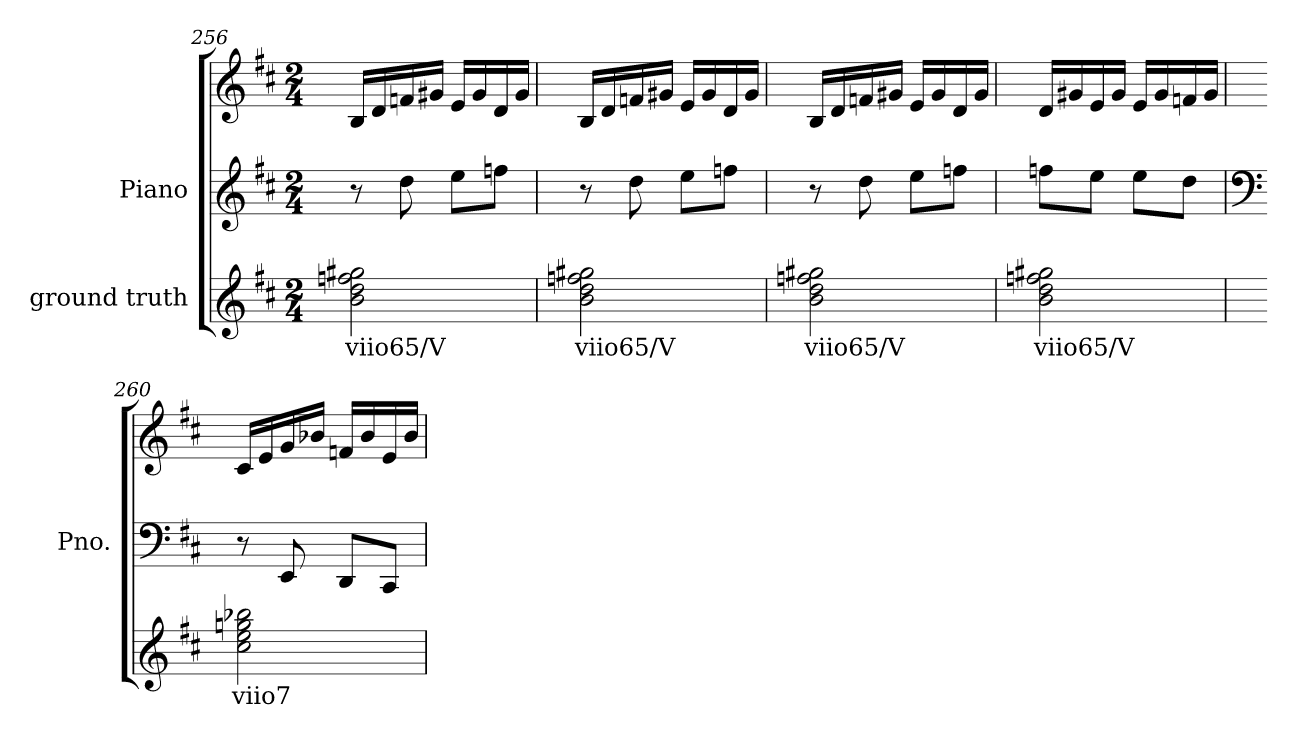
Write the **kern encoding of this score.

**kern	**text	**kern	**kern
*part2	*part2	*part1	*part1
*staff3	*staff3	*staff2	*staff1
*I"ground truth	*	*I"Piano	*
*	*	*I'Pno.	*
*	*	*clefG2	*clefG2
*k[f#c#]	*	*k[f#c#]	*k[f#c#]
*D:	*	*D:	*D:
*M2/4	*	*M2/4	*M2/4
=256	=256	=256	=256
2b 2dd 2ffn 2gg#X	viio65/V	8r	16B/LL
.	.	.	16d/
.	.	8dd\	16fn/
.	.	.	16g#X/JJ
.	.	8ee\L	16e/LL
.	.	.	16g#/
.	.	8ffn\J	16d/
.	.	.	16g#/JJ
=257	=257	=257	=257
2b 2dd 2ffn 2gg#X	viio65/V	8r	16B/LL
.	.	.	16d/
.	.	8dd\	16fn/
.	.	.	16g#X/JJ
.	.	8ee\L	16e/LL
.	.	.	16g#/
.	.	8ffn\J	16d/
.	.	.	16g#/JJ
=258	=258	=258	=258
2b 2dd 2ffn 2gg#X	viio65/V	8r	16B/LL
.	.	.	16d/
.	.	8dd\	16fn/
.	.	.	16g#X/JJ
.	.	8ee\L	16e/LL
.	.	.	16g#/
.	.	8ffn\J	16d/
.	.	.	16g#/JJ
!!LO:PB:g=z
=259	=259	=259	=259
2b 2dd 2ffn 2gg#X	viio65/V	8ffn\L	16d/LL
.	.	.	16g#X/
.	.	8ee\J	16e/
.	.	.	16g#/JJ
.	.	8ee\L	16e/LL
.	.	.	16g#/
.	.	8dd\J	16fn/
.	.	.	16g#/JJ
=260	=260	=260	=260
*	*	*clefF4	*
2cc# 2ee 2ggn 2bb-X	viio7	8r	16c#/LL
.	.	.	16e/
.	.	8EE/	16g/
.	.	.	16b-X/JJ
.	.	8DD/L	16fn/LL
.	.	.	16b-/
.	.	8CC#/J	16e/
.	.	.	16b-/JJ
=	=	=	=
*-	*-	*-	*-
